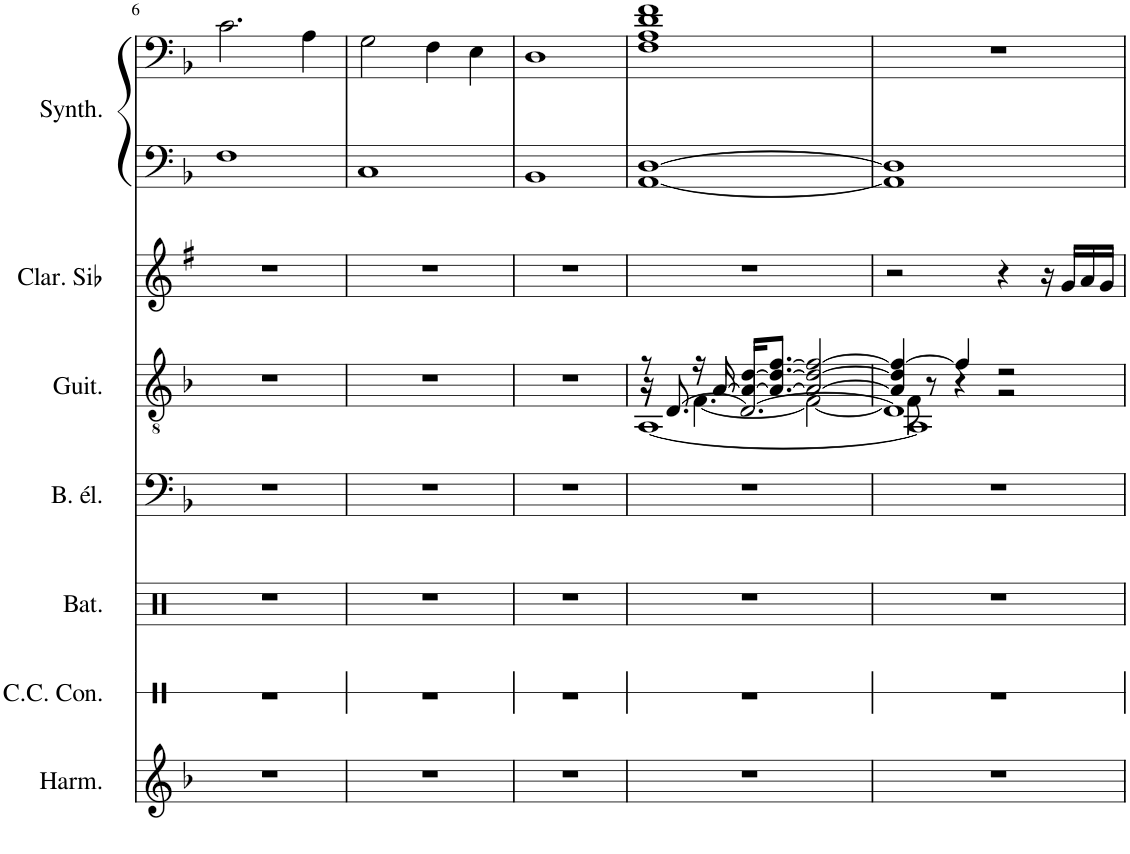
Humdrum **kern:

**kern	**kern	**kern	**kern	**kern	**kern	**kern	**kern
*part7	*part6	*part5	*part4	*part3	*part2	*part1	*part1
*staff8	*staff7	*staff6	*staff5	*staff4	*staff3	*staff2	*staff1
*I"Harmonica, solo	*I"Caisse claire de concert, Cymbale	*I"Batterie, Rythmique	*I"Basse électrique à 6 cordes, Guitare 2	*I"Guitare classique, Guitare 1	*I"Clarinette en Sib	*I"Synthétiseur d'instruments à cordes, Nappes	*
*I'Harm.	*I'C.C. Con.	*I'Bat.	*I'B. él.	*I'Guit.	*I'Clar. Sib	*I'Synth.	*
!!LO:PB:g=z
*clefG2	*clefX	*clefX	*clefF4	*clefGv2	*clefG2	*clefF4	*clefF4
*	*	*	*Trd7c12	*	*Trd1c2	*	*
*k[b-]	*k[b-]	*k[]	*k[b-]	*k[b-]	*k[f#]	*k[b-]	*k[b-]
*M4/4	*M4/4	*M4/4	*M4/4	*M4/4	*M4/4	*M4/4	*M4/4
=6	=6	=6	=6	=6	=6	=6	=6
1r	1r	1r	1r	1r	1r	1F	2.c\
.	.	.	.	.	.	.	4A\
=7	=7	=7	=7	=7	=7	=7	=7
1r	1r	1r	1r	1r	1r	1C	2G\
.	.	.	.	.	.	.	4F\
.	.	.	.	.	.	.	4E\
=8	=8	=8	=8	=8	=8	=8	=8
1r	1r	1r	1r	1r	1r	1BB-	1D
=9	=9	=9	=9	=9	=9	=9	=9
*	*	*	*	*^	*	*	*
*	*	*	*	*	*^	*	*	*
*	*	*	*	*	*	*^	*	*	*
1r	1r	1r	1r	8r	8r	16r	[1AA	1r	[1AA [1D	1F 1A 1d 1f
.	.	.	.	.	.	[8.D/	.	.	.	.
.	.	.	.	16r	[4.F\	.	.	.	.	.
.	.	.	.	[16A/	.	.	.	.	.	.
.	.	.	.	16A/_ [16d/KL	.	2.D/_	.	.	.	.
.	.	.	.	8.A/_ 8.d/_ [8.f/J	.	.	.	.	.	.
.	.	.	.	2A/_ 2d/_ 2f/_	2F\_	.	.	.	.	.
=10	=10	=10	=10	=10	=10	=10	=10	=10	=10	=10
1r	1r	1r	1r	4A/] 4d/] 4f/_	8F\]	1D]	1AA]	2r	1AA] 1D]	1r
.	.	.	.	.	8r	.	.	.	.	.
.	.	.	.	4f/]	4r	.	.	.	.	.
.	.	.	.	2r	2r	.	.	4r	.	.
.	.	.	.	.	.	.	.	16r	.	.
.	.	.	.	.	.	.	.	16g/LL	.	.
.	.	.	.	.	.	.	.	16a/	.	.
.	.	.	.	.	.	.	.	16g/JJ	.	.
*	*	*	*	*v	*v	*v	*v	*	*	*
=	=	=	=	=	=	=	=
*-	*-	*-	*-	*-	*-	*-	*-
